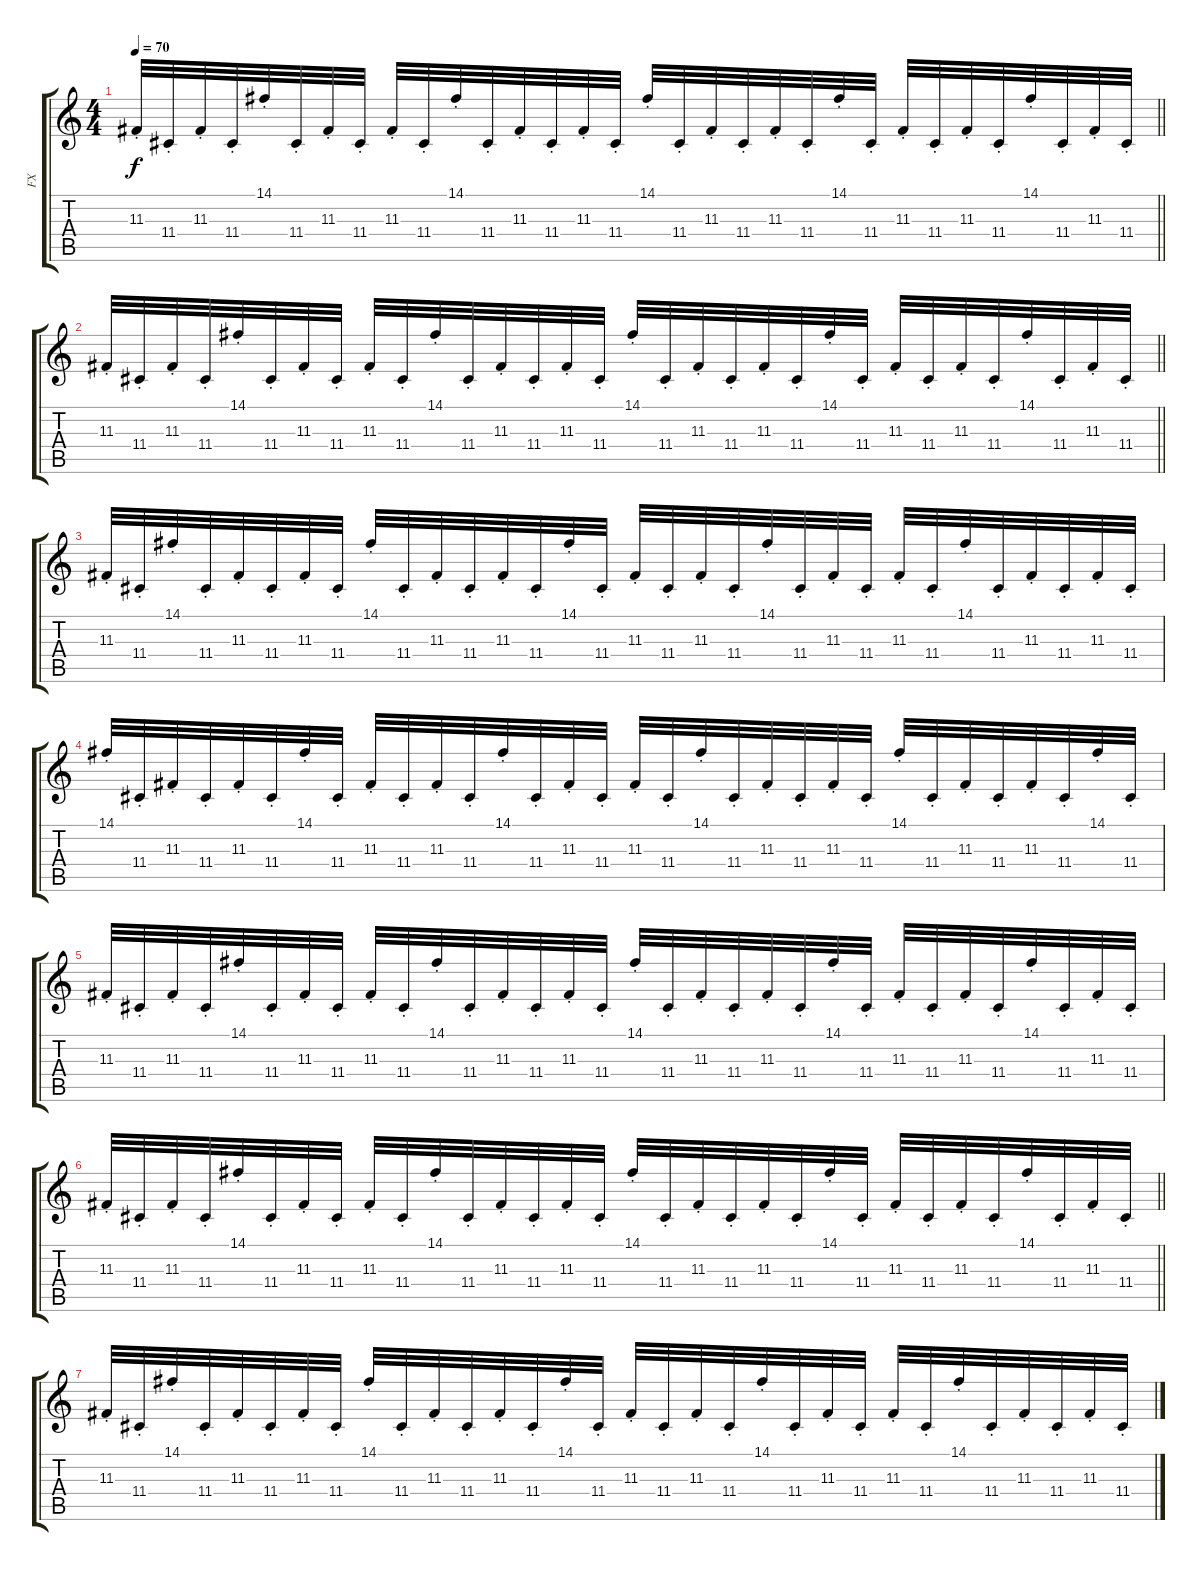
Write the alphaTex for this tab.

\track ("FX" "FX") {instrument lead8bassandlead}
\staff {score tabs}
\tuning (E4 B3 G3 D3 A2 E2) {hide}
\ts (4 4)
\tempo 70
\clef g2
\barLineRight lightlight
\ks c
11.3{st}.32{dy f} 11.4{st}.32 11.3{st}.32 11.4{st}.32 14.1{st}.32 11.4{st}.32 11.3{st}.32 11.4{st}.32 11.3{st}.32 11.4{st}.32 14.1{st}.32 11.4{st}.32 11.3{st}.32 11.4{st}.32 11.3{st}.32 11.4{st}.32 14.1{st}.32 11.4{st}.32 11.3{st}.32 11.4{st}.32 11.3{st}.32 11.4{st}.32 14.1{st}.32 11.4{st}.32 11.3{st}.32 11.4{st}.32 11.3{st}.32 11.4{st}.32 14.1{st}.32 11.4{st}.32 11.3{st}.32 11.4{st}.32 |
\section ("" "")
\barLineRight lightlight
11.3{st}.32 11.4{st}.32 11.3{st}.32 11.4{st}.32 14.1{st}.32 11.4{st}.32 11.3{st}.32 11.4{st}.32 11.3{st}.32 11.4{st}.32 14.1{st}.32 11.4{st}.32 11.3{st}.32 11.4{st}.32 11.3{st}.32 11.4{st}.32 14.1{st}.32 11.4{st}.32 11.3{st}.32 11.4{st}.32 11.3{st}.32 11.4{st}.32 14.1{st}.32 11.4{st}.32 11.3{st}.32 11.4{st}.32 11.3{st}.32 11.4{st}.32 14.1{st}.32 11.4{st}.32 11.3{st}.32 11.4{st}.32 |
11.3{st}.32 11.4{st}.32 14.1{st}.32 11.4{st}.32 11.3{st}.32 11.4{st}.32 11.3{st}.32 11.4{st}.32 14.1{st}.32 11.4{st}.32 11.3{st}.32 11.4{st}.32 11.3{st}.32 11.4{st}.32 14.1{st}.32 11.4{st}.32 11.3{st}.32 11.4{st}.32 11.3{st}.32 11.4{st}.32 14.1{st}.32 11.4{st}.32 11.3{st}.32 11.4{st}.32 11.3{st}.32 11.4{st}.32 14.1{st}.32 11.4{st}.32 11.3{st}.32 11.4{st}.32 11.3{st}.32 11.4{st}.32 |
14.1{st}.32 11.4{st}.32 11.3{st}.32 11.4{st}.32 11.3{st}.32 11.4{st}.32 14.1{st}.32 11.4{st}.32 11.3{st}.32 11.4{st}.32 11.3{st}.32 11.4{st}.32 14.1{st}.32 11.4{st}.32 11.3{st}.32 11.4{st}.32 11.3{st}.32 11.4{st}.32 14.1{st}.32 11.4{st}.32 11.3{st}.32 11.4{st}.32 11.3{st}.32 11.4{st}.32 14.1{st}.32 11.4{st}.32 11.3{st}.32 11.4{st}.32 11.3{st}.32 11.4{st}.32 14.1{st}.32 11.4{st}.32 |
11.3{st}.32 11.4{st}.32 11.3{st}.32 11.4{st}.32 14.1{st}.32 11.4{st}.32 11.3{st}.32 11.4{st}.32 11.3{st}.32 11.4{st}.32 14.1{st}.32 11.4{st}.32 11.3{st}.32 11.4{st}.32 11.3{st}.32 11.4{st}.32 14.1{st}.32 11.4{st}.32 11.3{st}.32 11.4{st}.32 11.3{st}.32 11.4{st}.32 14.1{st}.32 11.4{st}.32 11.3{st}.32 11.4{st}.32 11.3{st}.32 11.4{st}.32 14.1{st}.32 11.4{st}.32 11.3{st}.32 11.4{st}.32 |
\barLineRight lightlight
11.3{st}.32 11.4{st}.32 11.3{st}.32 11.4{st}.32 14.1{st}.32 11.4{st}.32 11.3{st}.32 11.4{st}.32 11.3{st}.32 11.4{st}.32 14.1{st}.32 11.4{st}.32 11.3{st}.32 11.4{st}.32 11.3{st}.32 11.4{st}.32 14.1{st}.32 11.4{st}.32 11.3{st}.32 11.4{st}.32 11.3{st}.32 11.4{st}.32 14.1{st}.32 11.4{st}.32 11.3{st}.32 11.4{st}.32 11.3{st}.32 11.4{st}.32 14.1{st}.32 11.4{st}.32 11.3{st}.32 11.4{st}.32 |
11.3{st}.32 11.4{st}.32 14.1{st}.32 11.4{st}.32 11.3{st}.32 11.4{st}.32 11.3{st}.32 11.4{st}.32 14.1{st}.32 11.4{st}.32 11.3{st}.32 11.4{st}.32 11.3{st}.32 11.4{st}.32 14.1{st}.32 11.4{st}.32 11.3{st}.32 11.4{st}.32 11.3{st}.32 11.4{st}.32 14.1{st}.32 11.4{st}.32 11.3{st}.32 11.4{st}.32 11.3{st}.32 11.4{st}.32 14.1{st}.32 11.4{st}.32 11.3{st}.32 11.4{st}.32 11.3{st}.32 11.4{st}.32
